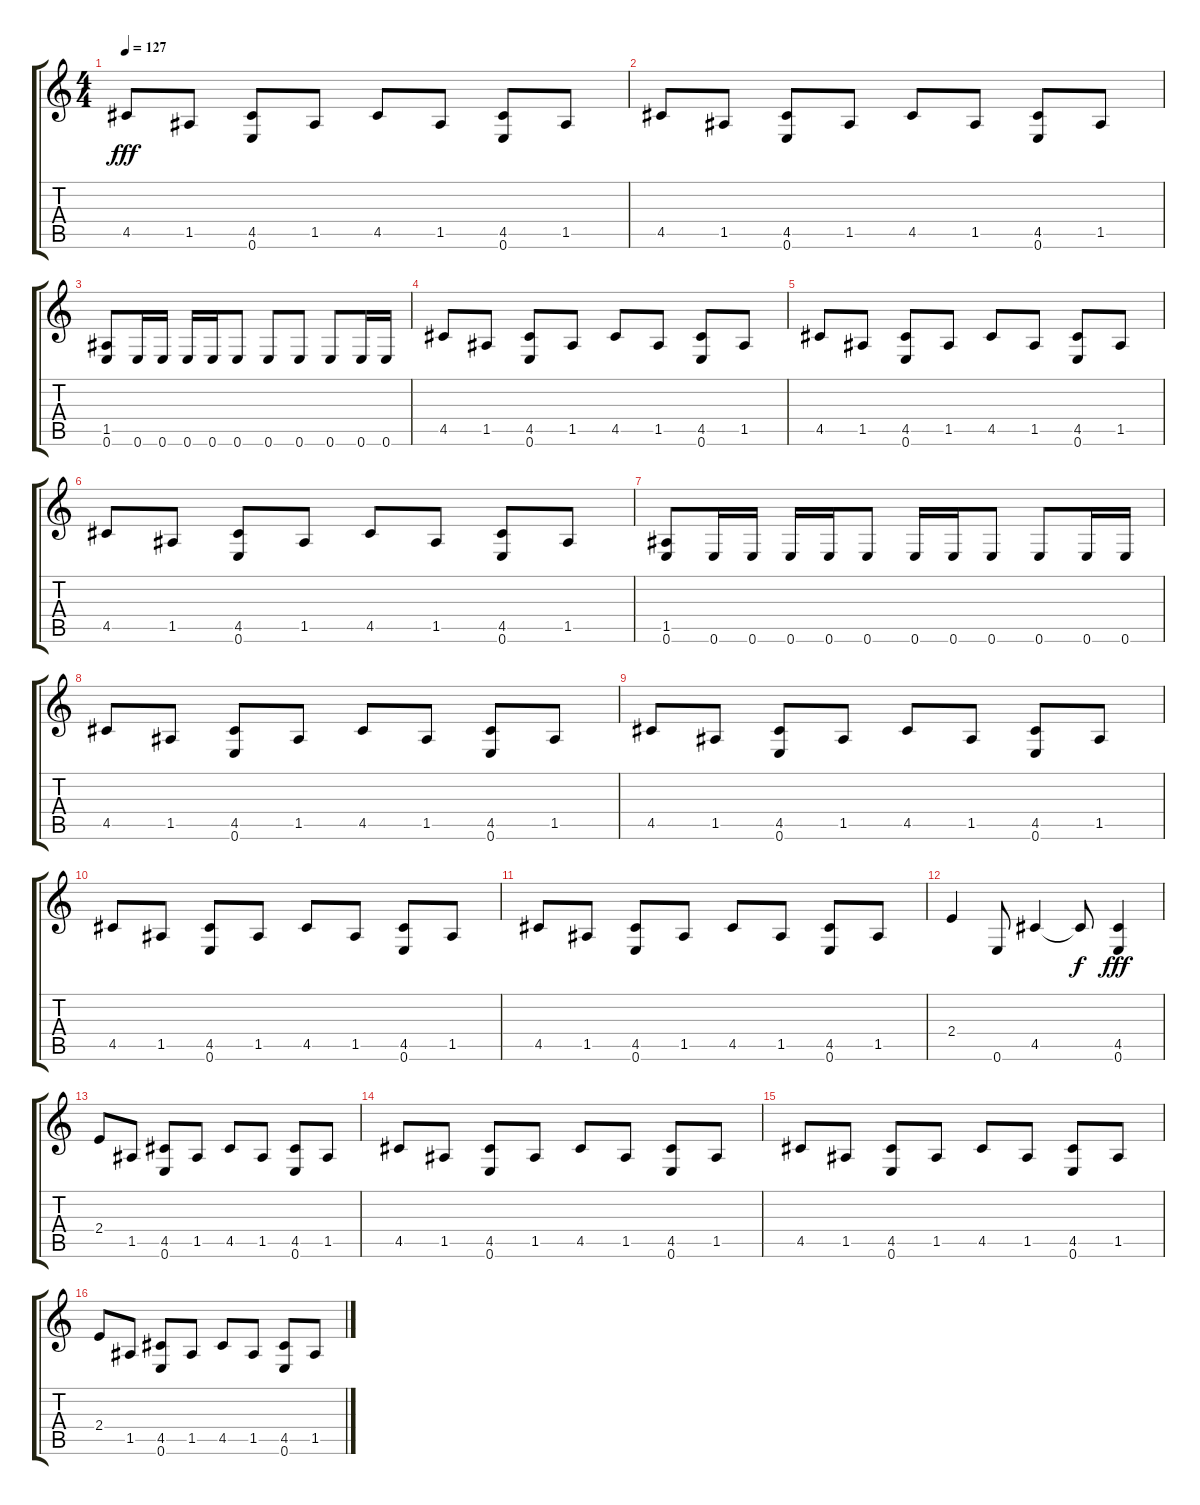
\track "" {instrument acousticguitarnylon}
\staff {score tabs}
\tuning (E4 B3 G3 D3 A2 E2) {hide}
\ts (4 4)
\tempo 127
\clef g2
\ks c
4.5.8{dy fff} 1.5.8 (4.5 0.6).8 1.5.8 4.5.8 1.5.8 (4.5 0.6).8 1.5.8 |
4.5.8 1.5.8 (4.5 0.6).8 1.5.8 4.5.8 1.5.8 (4.5 0.6).8 1.5.8 |
(1.5 0.6).8 0.6.16 0.6.16 0.6.16 0.6.16 0.6.8 0.6.8 0.6.8 0.6.8 0.6.16 0.6.16 |
4.5.8 1.5.8 (4.5 0.6).8 1.5.8 4.5.8 1.5.8 (4.5 0.6).8 1.5.8 |
4.5.8 1.5.8 (4.5 0.6).8 1.5.8 4.5.8 1.5.8 (4.5 0.6).8 1.5.8 |
4.5.8 1.5.8 (4.5 0.6).8 1.5.8 4.5.8 1.5.8 (4.5 0.6).8 1.5.8 |
(1.5 0.6).8 0.6.16 0.6.16 0.6.16 0.6.16 0.6.8 0.6.16 0.6.16 0.6.8 0.6.8 0.6.16 0.6.16 |
4.5.8 1.5.8 (4.5 0.6).8 1.5.8 4.5.8 1.5.8 (4.5 0.6).8 1.5.8 |
4.5.8 1.5.8 (4.5 0.6).8 1.5.8 4.5.8 1.5.8 (4.5 0.6).8 1.5.8 |
4.5.8 1.5.8 (4.5 0.6).8 1.5.8 4.5.8 1.5.8 (4.5 0.6).8 1.5.8 |
4.5.8 1.5.8 (4.5 0.6).8 1.5.8 4.5.8 1.5.8 (4.5 0.6).8 1.5.8 |
2.4.4 0.6.8 4.5.4 4.5{t}.8{dy f} (4.5 0.6).4{dy fff} |
2.4.8 1.5.8 (4.5 0.6).8 1.5.8 4.5.8 1.5.8 (4.5 0.6).8 1.5.8 |
4.5.8 1.5.8 (4.5 0.6).8 1.5.8 4.5.8 1.5.8 (4.5 0.6).8 1.5.8 |
4.5.8 1.5.8 (4.5 0.6).8 1.5.8 4.5.8 1.5.8 (4.5 0.6).8 1.5.8 |
2.4.8 1.5.8 (4.5 0.6).8 1.5.8 4.5.8 1.5.8 (4.5 0.6).8 1.5.8
